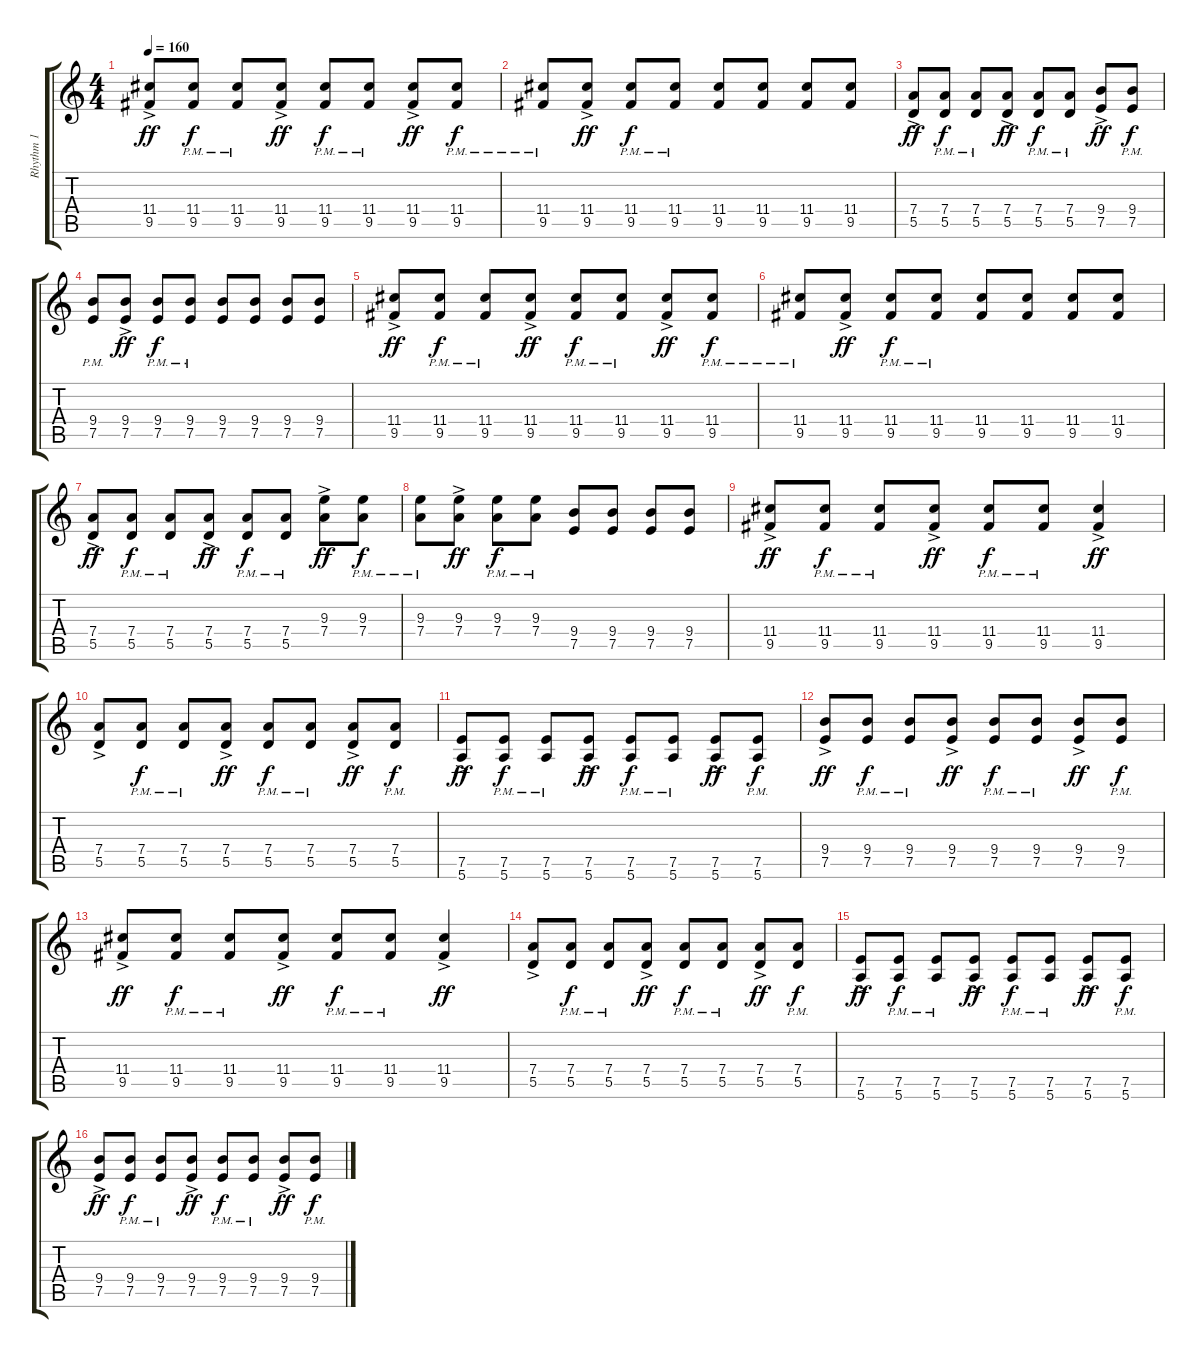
\track ("Rhythm 1" "Rhythm 1") {instrument distortionguitar}
\staff {score tabs}
\tuning (E4 B3 G3 D3 A2 E2) {hide}
\ts (4 4)
\tempo 160
\clef g2
\ks c
(11.4{ac} 9.5{ac}).8{dy ff} (11.4{pm} 9.5{pm}).8{dy f} (11.4{pm} 9.5{pm}).8 (11.4{ac} 9.5{ac}).8{dy ff} (11.4{pm} 9.5{pm}).8{dy f} (11.4{pm} 9.5{pm}).8 (11.4{ac} 9.5{ac}).8{dy ff} (11.4{pm} 9.5{pm}).8{dy f} |
(11.4{pm} 9.5{pm}).8 (11.4{ac} 9.5{ac}).8{dy ff} (11.4{pm} 9.5{pm}).8{dy f} (11.4{pm} 9.5{pm}).8 (11.4 9.5).8 (11.4 9.5).8 (11.4 9.5).8 (11.4 9.5).8 |
(7.4{ac} 5.5{ac}).8{dy ff} (7.4{pm} 5.5{pm}).8{dy f} (7.4{pm} 5.5{pm}).8 (7.4{ac} 5.5{ac}).8{dy ff} (7.4{pm} 5.5{pm}).8{dy f} (7.4{pm} 5.5{pm}).8 (9.4{ac} 7.5{ac}).8{dy ff} (9.4{pm} 7.5{pm}).8{dy f} |
(9.4{pm} 7.5{pm}).8 (9.4{ac} 7.5{ac}).8{dy ff} (9.4{pm} 7.5{pm}).8{dy f} (9.4{pm} 7.5{pm}).8 (9.4 7.5).8 (9.4 7.5).8 (9.4 7.5).8 (9.4 7.5).8 |
(11.4{ac} 9.5{ac}).8{dy ff} (11.4{pm} 9.5{pm}).8{dy f} (11.4{pm} 9.5{pm}).8 (11.4{ac} 9.5{ac}).8{dy ff} (11.4{pm} 9.5{pm}).8{dy f} (11.4{pm} 9.5{pm}).8 (11.4{ac} 9.5{ac}).8{dy ff} (11.4{pm} 9.5{pm}).8{dy f} |
(11.4{pm} 9.5{pm}).8 (11.4{ac} 9.5{ac}).8{dy ff} (11.4{pm} 9.5{pm}).8{dy f} (11.4{pm} 9.5{pm}).8 (11.4 9.5).8 (11.4 9.5).8 (11.4 9.5).8 (11.4 9.5).8 |
(7.4{ac} 5.5{ac}).8{dy ff} (7.4{pm} 5.5{pm}).8{dy f} (7.4{pm} 5.5{pm}).8 (7.4{ac} 5.5{ac}).8{dy ff} (7.4{pm} 5.5{pm}).8{dy f} (7.4{pm} 5.5{pm}).8 (9.3{ac} 7.4{ac}).8{dy ff} (9.3{pm} 7.4{pm}).8{dy f} |
(9.3{pm} 7.4{pm}).8 (9.3{ac} 7.4{ac}).8{dy ff} (9.3{pm} 7.4{pm}).8{dy f} (9.3{pm} 7.4{pm}).8 (9.4 7.5).8 (9.4 7.5).8 (9.4 7.5).8 (9.4 7.5).8 |
(11.4{ac} 9.5{ac}).8{dy ff} (11.4{pm} 9.5{pm}).8{dy f} (11.4{pm} 9.5{pm}).8 (11.4{ac} 9.5{ac}).8{dy ff} (11.4{pm} 9.5{pm}).8{dy f} (11.4{pm} 9.5{pm}).8 (11.4{ac} 9.5{ac}).4{dy ff} |
(7.4{ac} 5.5{ac}).8 (7.4{pm} 5.5{pm}).8{dy f} (7.4{pm} 5.5{pm}).8 (7.4{ac} 5.5{ac}).8{dy ff} (7.4{pm} 5.5{pm}).8{dy f} (7.4{pm} 5.5{pm}).8 (7.4{ac} 5.5{ac}).8{dy ff} (7.4{pm} 5.5{pm}).8{dy f} |
(7.5{ac} 5.6{ac}).8{dy ff} (7.5{pm} 5.6{pm}).8{dy f} (7.5{pm} 5.6{pm}).8 (7.5{ac} 5.6{ac}).8{dy ff} (7.5{pm} 5.6{pm}).8{dy f} (7.5{pm} 5.6{pm}).8 (7.5{ac} 5.6{ac}).8{dy ff} (7.5{pm} 5.6{pm}).8{dy f} |
(9.4{ac} 7.5{ac}).8{dy ff} (9.4{pm} 7.5{pm}).8{dy f} (9.4{pm} 7.5{pm}).8 (9.4{ac} 7.5{ac}).8{dy ff} (9.4{pm} 7.5{pm}).8{dy f} (9.4{pm} 7.5{pm}).8 (9.4{ac} 7.5{ac}).8{dy ff} (9.4{pm} 7.5{pm}).8{dy f} |
(11.4{ac} 9.5{ac}).8{dy ff} (11.4{pm} 9.5{pm}).8{dy f} (11.4{pm} 9.5{pm}).8 (11.4{ac} 9.5{ac}).8{dy ff} (11.4{pm} 9.5{pm}).8{dy f} (11.4{pm} 9.5{pm}).8 (11.4{ac} 9.5{ac}).4{dy ff} |
(7.4{ac} 5.5{ac}).8 (7.4{pm} 5.5{pm}).8{dy f} (7.4{pm} 5.5{pm}).8 (7.4{ac} 5.5{ac}).8{dy ff} (7.4{pm} 5.5{pm}).8{dy f} (7.4{pm} 5.5{pm}).8 (7.4{ac} 5.5{ac}).8{dy ff} (7.4{pm} 5.5{pm}).8{dy f} |
(7.5{ac} 5.6{ac}).8{dy ff} (7.5{pm} 5.6{pm}).8{dy f} (7.5{pm} 5.6{pm}).8 (7.5{ac} 5.6{ac}).8{dy ff} (7.5{pm} 5.6{pm}).8{dy f} (7.5{pm} 5.6{pm}).8 (7.5{ac} 5.6{ac}).8{dy ff} (7.5{pm} 5.6{pm}).8{dy f} |
(9.4{ac} 7.5{ac}).8{dy ff} (9.4{pm} 7.5{pm}).8{dy f} (9.4{pm} 7.5{pm}).8 (9.4{ac} 7.5{ac}).8{dy ff} (9.4{pm} 7.5{pm}).8{dy f} (9.4{pm} 7.5{pm}).8 (9.4{ac} 7.5{ac}).8{dy ff} (9.4{pm} 7.5{pm}).8{dy f}
